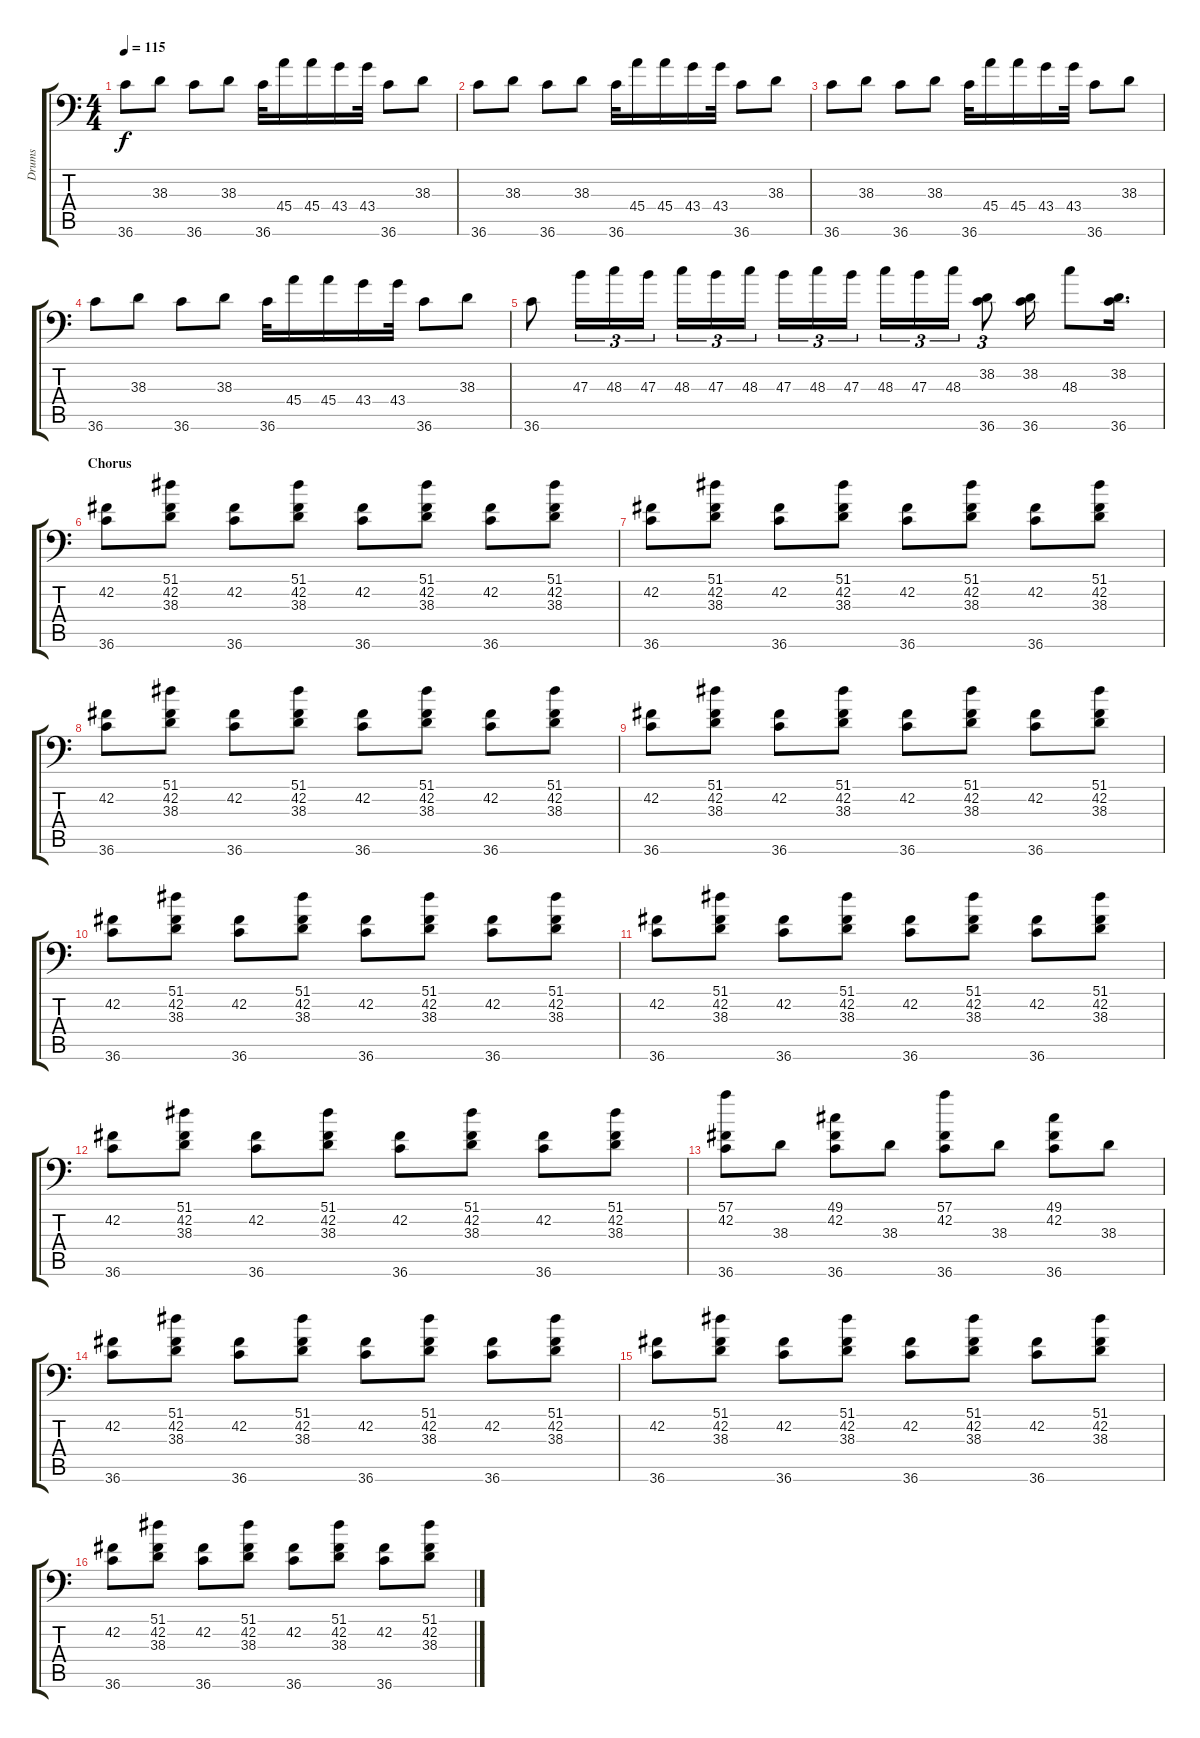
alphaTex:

\track ("Drums" "Drums") {instrument acousticgrandpiano}
\staff {score tabs}
\tuning (C-1 C-1 C-1 C-1 C-1 C-1) {hide}
\ts (4 4)
\tempo 115
\clef f4
\ks c
36.6.8{dy f} 38.3.8 36.6.8 38.3.8 36.6.32 45.4.16 45.4.16 43.4.16 43.4.32 36.6.8 38.3.8 |
36.6.8 38.3.8 36.6.8 38.3.8 36.6.32 45.4.16 45.4.16 43.4.16 43.4.32 36.6.8 38.3.8 |
36.6.8 38.3.8 36.6.8 38.3.8 36.6.32 45.4.16 45.4.16 43.4.16 43.4.32 36.6.8 38.3.8 |
36.6.8 38.3.8 36.6.8 38.3.8 36.6.32 45.4.16 45.4.16 43.4.16 43.4.32 36.6.8 38.3.8 |
36.6.8 47.3.16{tu (3 2)} 48.3.16{tu (3 2)} 47.3.16{tu (3 2)} 48.3.16{tu (3 2)} 47.3.16{tu (3 2)} 48.3.16{tu (3 2)} 47.3.16{tu (3 2)} 48.3.16{tu (3 2)} 47.3.16{tu (3 2)} 48.3.16{tu (3 2)} 47.3.16{tu (3 2)} 48.3.16{tu (3 2)} (38.2 36.6).8{tu (3 2)} (38.2 36.6).16 48.3.8 (38.2 36.6).16{d} |
\section ("" "Chorus")
(42.2 36.6).8 (51.1 42.2 38.3).8 (42.2 36.6).8 (51.1 42.2 38.3).8 (42.2 36.6).8 (51.1 42.2 38.3).8 (42.2 36.6).8 (51.1 42.2 38.3).8 |
(42.2 36.6).8 (51.1 42.2 38.3).8 (42.2 36.6).8 (51.1 42.2 38.3).8 (42.2 36.6).8 (51.1 42.2 38.3).8 (42.2 36.6).8 (51.1 42.2 38.3).8 |
(42.2 36.6).8 (51.1 42.2 38.3).8 (42.2 36.6).8 (51.1 42.2 38.3).8 (42.2 36.6).8 (51.1 42.2 38.3).8 (42.2 36.6).8 (51.1 42.2 38.3).8 |
(42.2 36.6).8 (51.1 42.2 38.3).8 (42.2 36.6).8 (51.1 42.2 38.3).8 (42.2 36.6).8 (51.1 42.2 38.3).8 (42.2 36.6).8 (51.1 42.2 38.3).8 |
(42.2 36.6).8 (51.1 42.2 38.3).8 (42.2 36.6).8 (51.1 42.2 38.3).8 (42.2 36.6).8 (51.1 42.2 38.3).8 (42.2 36.6).8 (51.1 42.2 38.3).8 |
(42.2 36.6).8 (51.1 42.2 38.3).8 (42.2 36.6).8 (51.1 42.2 38.3).8 (42.2 36.6).8 (51.1 42.2 38.3).8 (42.2 36.6).8 (51.1 42.2 38.3).8 |
(42.2 36.6).8 (51.1 42.2 38.3).8 (42.2 36.6).8 (51.1 42.2 38.3).8 (42.2 36.6).8 (51.1 42.2 38.3).8 (42.2 36.6).8 (51.1 42.2 38.3).8 |
(57.1 42.2 36.6).8 38.3.8 (49.1 42.2 36.6).8 38.3.8 (57.1 42.2 36.6).8 38.3.8 (49.1 42.2 36.6).8 38.3.8 |
(42.2 36.6).8 (51.1 42.2 38.3).8 (42.2 36.6).8 (51.1 42.2 38.3).8 (42.2 36.6).8 (51.1 42.2 38.3).8 (42.2 36.6).8 (51.1 42.2 38.3).8 |
(42.2 36.6).8 (51.1 42.2 38.3).8 (42.2 36.6).8 (51.1 42.2 38.3).8 (42.2 36.6).8 (51.1 42.2 38.3).8 (42.2 36.6).8 (51.1 42.2 38.3).8 |
(42.2 36.6).8 (51.1 42.2 38.3).8 (42.2 36.6).8 (51.1 42.2 38.3).8 (42.2 36.6).8 (51.1 42.2 38.3).8 (42.2 36.6).8 (51.1 42.2 38.3).8
